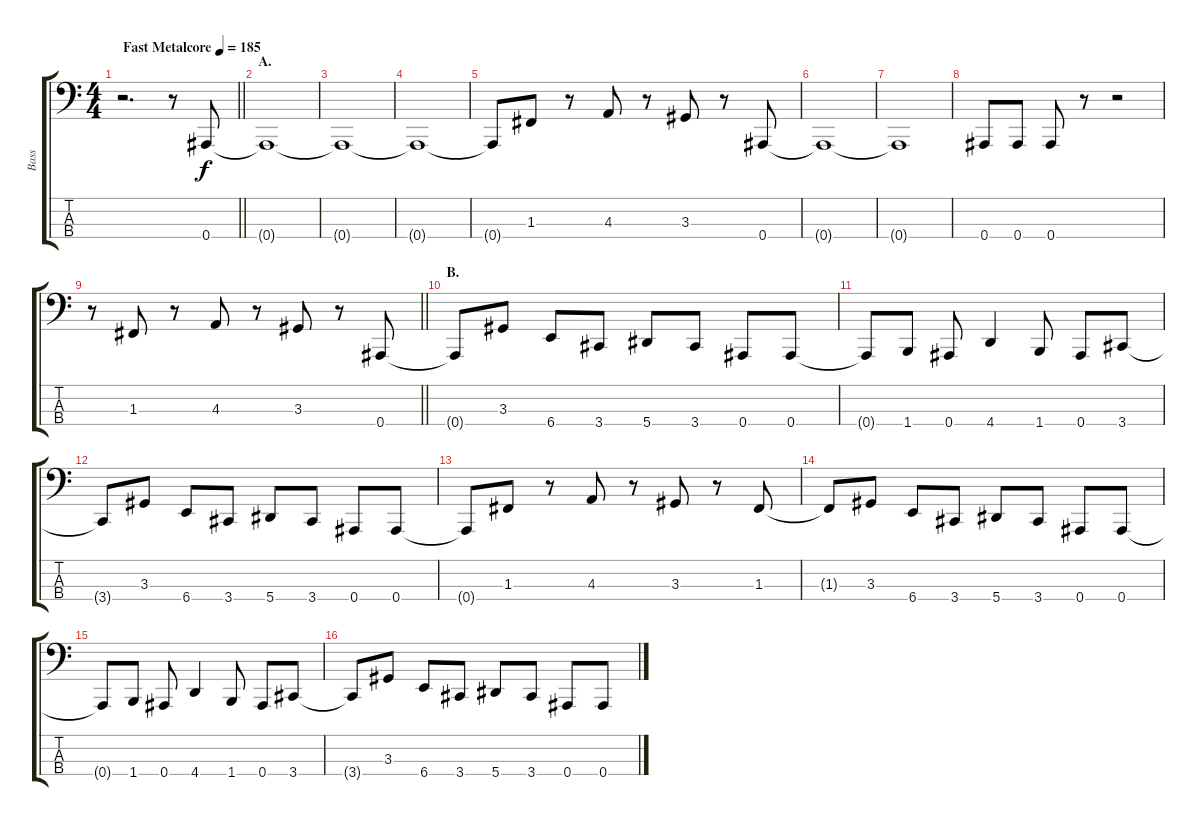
\track ("Bass" "Bass") {instrument electricbasspick}
\staff {score tabs}
\tuning (Eb2 Bb1 F1 Bb0) {hide}
\ts (4 4)
\tempo (185 "Fast Metalcore")
\clef f4
\barLineRight lightlight
\ks c
r.2{d dy f instrument electricbasspick} r.8 0.4.8 |
\section ("" "A.")
0.4{t}.1 |
0.4{t}.1 |
0.4{t}.1 |
0.4{t}.8 1.3.8 r.8 4.3.8 r.8 3.3.8 r.8 0.4.8 |
0.4{t}.1 |
0.4{t}.1 |
0.4.8 0.4.8 0.4.8 r.8 r.2 |
\barLineRight lightlight
r.8 1.3.8 r.8 4.3.8 r.8 3.3.8 r.8 0.4.8 |
\section ("" "B.")
0.4{t}.8 3.3.8 6.4.8 3.4.8 5.4.8 3.4.8 0.4.8 0.4.8 |
0.4{t}.8 1.4.8 0.4.8 4.4.4 1.4.8 0.4.8 3.4.8 |
3.4{t}.8 3.3.8 6.4.8 3.4.8 5.4.8 3.4.8 0.4.8 0.4.8 |
0.4{t}.8 1.3.8 r.8 4.3.8 r.8 3.3.8 r.8 1.3.8 |
1.3{t}.8 3.3.8 6.4.8 3.4.8 5.4.8 3.4.8 0.4.8 0.4.8 |
0.4{t}.8 1.4.8 0.4.8 4.4.4 1.4.8 0.4.8 3.4.8 |
3.4{t}.8 3.3.8 6.4.8 3.4.8 5.4.8 3.4.8 0.4.8 0.4.8
